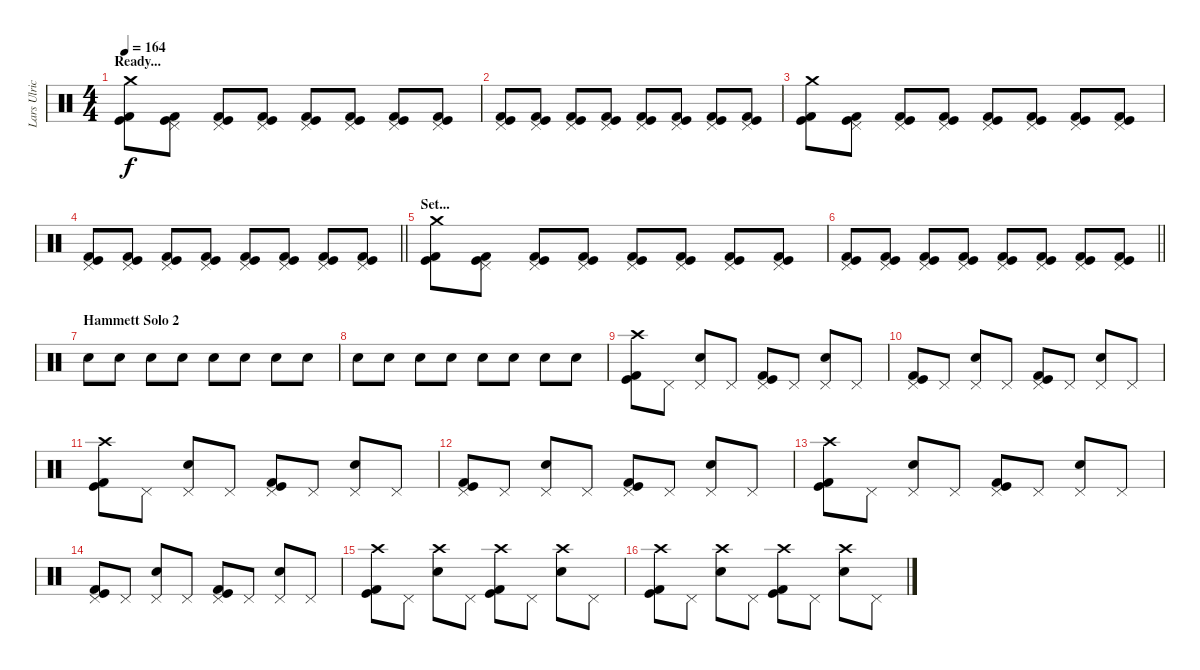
\track ("Lars Ulrich" "Lars Ulric") {instrument percussion}
\staff {score}
\articulation defaults
\ts (4 4)
\section ("" "Ready...")
\tempo 164
\clef neutral
\ks c
("Crash medium (hit)" "Kick (hit)" "Kick (hit) 2").8{dy f} ("Pedal Hi-Hat (hit)" "Kick (hit)" "Kick (hit) 2").8 ("Pedal Hi-Hat (hit)" "Kick (hit)" "Kick (hit) 2").8 ("Pedal Hi-Hat (hit)" "Kick (hit)" "Kick (hit) 2").8 ("Pedal Hi-Hat (hit)" "Kick (hit)" "Kick (hit) 2").8 ("Pedal Hi-Hat (hit)" "Kick (hit)" "Kick (hit) 2").8 ("Pedal Hi-Hat (hit)" "Kick (hit)" "Kick (hit) 2").8 ("Pedal Hi-Hat (hit)" "Kick (hit)" "Kick (hit) 2").8 |
("Pedal Hi-Hat (hit)" "Kick (hit)" "Kick (hit) 2").8 ("Pedal Hi-Hat (hit)" "Kick (hit)" "Kick (hit) 2").8 ("Pedal Hi-Hat (hit)" "Kick (hit)" "Kick (hit) 2").8 ("Pedal Hi-Hat (hit)" "Kick (hit)" "Kick (hit) 2").8 ("Pedal Hi-Hat (hit)" "Kick (hit)" "Kick (hit) 2").8 ("Pedal Hi-Hat (hit)" "Kick (hit)" "Kick (hit) 2").8 ("Pedal Hi-Hat (hit)" "Kick (hit)" "Kick (hit) 2").8 ("Pedal Hi-Hat (hit)" "Kick (hit)" "Kick (hit) 2").8 |
("Crash medium (hit)" "Kick (hit)" "Kick (hit) 2").8 ("Pedal Hi-Hat (hit)" "Kick (hit)" "Kick (hit) 2").8 ("Pedal Hi-Hat (hit)" "Kick (hit)" "Kick (hit) 2").8 ("Pedal Hi-Hat (hit)" "Kick (hit)" "Kick (hit) 2").8 ("Pedal Hi-Hat (hit)" "Kick (hit)" "Kick (hit) 2").8 ("Pedal Hi-Hat (hit)" "Kick (hit)" "Kick (hit) 2").8 ("Pedal Hi-Hat (hit)" "Kick (hit)" "Kick (hit) 2").8 ("Pedal Hi-Hat (hit)" "Kick (hit)" "Kick (hit) 2").8 |
\barLineRight lightlight
("Pedal Hi-Hat (hit)" "Kick (hit)" "Kick (hit) 2").8 ("Pedal Hi-Hat (hit)" "Kick (hit)" "Kick (hit) 2").8 ("Pedal Hi-Hat (hit)" "Kick (hit)" "Kick (hit) 2").8 ("Pedal Hi-Hat (hit)" "Kick (hit)" "Kick (hit) 2").8 ("Pedal Hi-Hat (hit)" "Kick (hit)" "Kick (hit) 2").8 ("Pedal Hi-Hat (hit)" "Kick (hit)" "Kick (hit) 2").8 ("Pedal Hi-Hat (hit)" "Kick (hit)" "Kick (hit) 2").8 ("Pedal Hi-Hat (hit)" "Kick (hit)" "Kick (hit) 2").8 |
\section ("" "Set...")
("Crash medium (hit)" "Kick (hit)" "Kick (hit) 2").8 ("Pedal Hi-Hat (hit)" "Kick (hit)" "Kick (hit) 2").8 ("Pedal Hi-Hat (hit)" "Kick (hit)" "Kick (hit) 2").8 ("Pedal Hi-Hat (hit)" "Kick (hit)" "Kick (hit) 2").8 ("Pedal Hi-Hat (hit)" "Kick (hit)" "Kick (hit) 2").8 ("Pedal Hi-Hat (hit)" "Kick (hit)" "Kick (hit) 2").8 ("Pedal Hi-Hat (hit)" "Kick (hit)" "Kick (hit) 2").8 ("Pedal Hi-Hat (hit)" "Kick (hit)" "Kick (hit) 2").8 |
\barLineRight lightlight
("Pedal Hi-Hat (hit)" "Kick (hit)" "Kick (hit) 2").8 ("Pedal Hi-Hat (hit)" "Kick (hit)" "Kick (hit) 2").8 ("Pedal Hi-Hat (hit)" "Kick (hit)" "Kick (hit) 2").8 ("Pedal Hi-Hat (hit)" "Kick (hit)" "Kick (hit) 2").8 ("Pedal Hi-Hat (hit)" "Kick (hit)" "Kick (hit) 2").8 ("Pedal Hi-Hat (hit)" "Kick (hit)" "Kick (hit) 2").8 ("Pedal Hi-Hat (hit)" "Kick (hit)" "Kick (hit) 2").8 ("Pedal Hi-Hat (hit)" "Kick (hit)" "Kick (hit) 2").8 |
\section ("" "Hammett Solo 2")
"Electric Snare (hit)".8 "Electric Snare (hit)".8 "Electric Snare (hit)".8 "Electric Snare (hit)".8 "Electric Snare (hit)".8 "Electric Snare (hit)".8 "Electric Snare (hit)".8 "Electric Snare (hit)".8 |
"Electric Snare (hit)".8 "Electric Snare (hit)".8 "Electric Snare (hit)".8 "Electric Snare (hit)".8 "Electric Snare (hit)".8 "Electric Snare (hit)".8 "Electric Snare (hit)".8 "Electric Snare (hit)".8 |
("Crash high (hit)" "Kick (hit)" "Kick (hit) 2").8 "Pedal Hi-Hat (hit)".8 ("Pedal Hi-Hat (hit)" "Electric Snare (hit)").8 "Pedal Hi-Hat (hit)".8 ("Pedal Hi-Hat (hit)" "Kick (hit)" "Kick (hit) 2").8 "Pedal Hi-Hat (hit)".8 ("Pedal Hi-Hat (hit)" "Electric Snare (hit)").8 "Pedal Hi-Hat (hit)".8 |
("Pedal Hi-Hat (hit)" "Kick (hit)" "Kick (hit) 2").8 "Pedal Hi-Hat (hit)".8 ("Pedal Hi-Hat (hit)" "Electric Snare (hit)").8 "Pedal Hi-Hat (hit)".8 ("Pedal Hi-Hat (hit)" "Kick (hit)" "Kick (hit) 2").8 "Pedal Hi-Hat (hit)".8 ("Pedal Hi-Hat (hit)" "Electric Snare (hit)").8 "Pedal Hi-Hat (hit)".8 |
("Crash high (hit)" "Kick (hit)" "Kick (hit) 2").8 "Pedal Hi-Hat (hit)".8 ("Pedal Hi-Hat (hit)" "Electric Snare (hit)").8 "Pedal Hi-Hat (hit)".8 ("Pedal Hi-Hat (hit)" "Kick (hit)" "Kick (hit) 2").8 "Pedal Hi-Hat (hit)".8 ("Pedal Hi-Hat (hit)" "Electric Snare (hit)").8 "Pedal Hi-Hat (hit)".8 |
("Pedal Hi-Hat (hit)" "Kick (hit)" "Kick (hit) 2").8 "Pedal Hi-Hat (hit)".8 ("Pedal Hi-Hat (hit)" "Electric Snare (hit)").8 "Pedal Hi-Hat (hit)".8 ("Pedal Hi-Hat (hit)" "Kick (hit)" "Kick (hit) 2").8 "Pedal Hi-Hat (hit)".8 ("Pedal Hi-Hat (hit)" "Electric Snare (hit)").8 "Pedal Hi-Hat (hit)".8 |
("Crash high (hit)" "Kick (hit)" "Kick (hit) 2").8 "Pedal Hi-Hat (hit)".8 ("Pedal Hi-Hat (hit)" "Electric Snare (hit)").8 "Pedal Hi-Hat (hit)".8 ("Pedal Hi-Hat (hit)" "Kick (hit)" "Kick (hit) 2").8 "Pedal Hi-Hat (hit)".8 ("Pedal Hi-Hat (hit)" "Electric Snare (hit)").8 "Pedal Hi-Hat (hit)".8 |
("Pedal Hi-Hat (hit)" "Kick (hit)" "Kick (hit) 2").8 "Pedal Hi-Hat (hit)".8 ("Pedal Hi-Hat (hit)" "Electric Snare (hit)").8 "Pedal Hi-Hat (hit)".8 ("Pedal Hi-Hat (hit)" "Kick (hit)" "Kick (hit) 2").8 "Pedal Hi-Hat (hit)".8 ("Pedal Hi-Hat (hit)" "Electric Snare (hit)").8 "Pedal Hi-Hat (hit)".8 |
("Crash high (hit)" "Kick (hit)" "Kick (hit) 2").8 "Pedal Hi-Hat (hit)".8 ("Crash high (hit)" "Electric Snare (hit)").8 "Pedal Hi-Hat (hit)".8 ("Crash high (hit)" "Kick (hit)" "Kick (hit) 2").8 "Pedal Hi-Hat (hit)".8 ("Crash high (hit)" "Electric Snare (hit)").8 "Pedal Hi-Hat (hit)".8 |
("Crash high (hit)" "Kick (hit)" "Kick (hit) 2").8 "Pedal Hi-Hat (hit)".8 ("Crash high (hit)" "Electric Snare (hit)").8 "Pedal Hi-Hat (hit)".8 ("Crash high (hit)" "Kick (hit)" "Kick (hit) 2").8 "Pedal Hi-Hat (hit)".8 ("Crash high (hit)" "Electric Snare (hit)").8 "Pedal Hi-Hat (hit)".8
